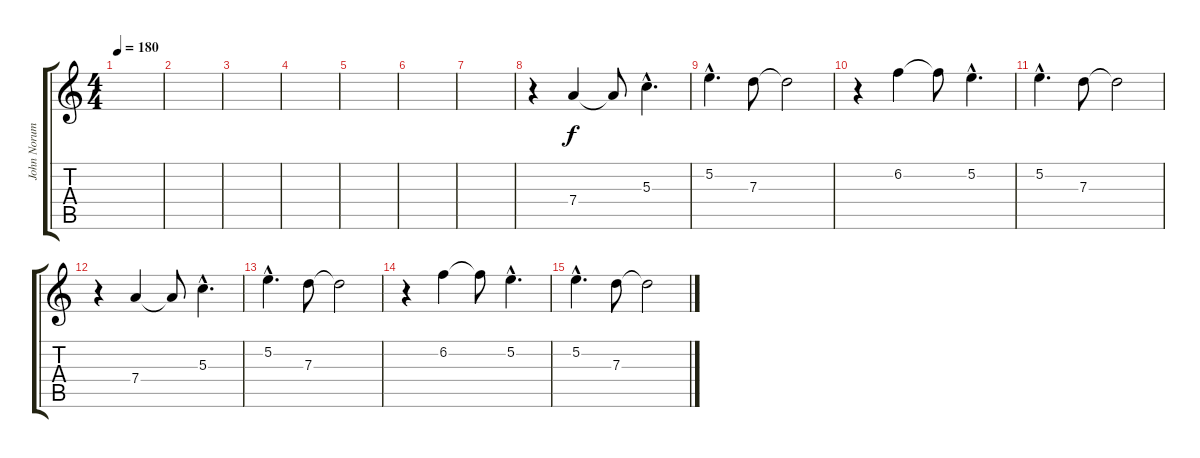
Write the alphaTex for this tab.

\track ("John Norum Gtr 4" "John Norum") {instrument overdrivenguitar}
\staff {score tabs}
\tuning (E4 B3 G3 D3 A2 E2) {hide}
\ts (4 4)
\tempo 180
\clef g2
\ks c
|
|
|
|
|
|
|
r.4 7.4.4 7.4{t}.8 5.3{hac}.4{d} |
5.2{hac}.4{d} 7.3.8 7.3{t}.2 |
r.4 6.2.4 6.2{t}.8 5.2{hac}.4{d} |
5.2{hac}.4{d} 7.3.8 7.3{t}.2 |
r.4 7.4.4 7.4{t}.8 5.3{hac}.4{d} |
5.2{hac}.4{d} 7.3.8 7.3{t}.2 |
r.4 6.2.4 6.2{t}.8 5.2{hac}.4{d} |
5.2{hac}.4{d} 7.3.8 7.3{t}.2
